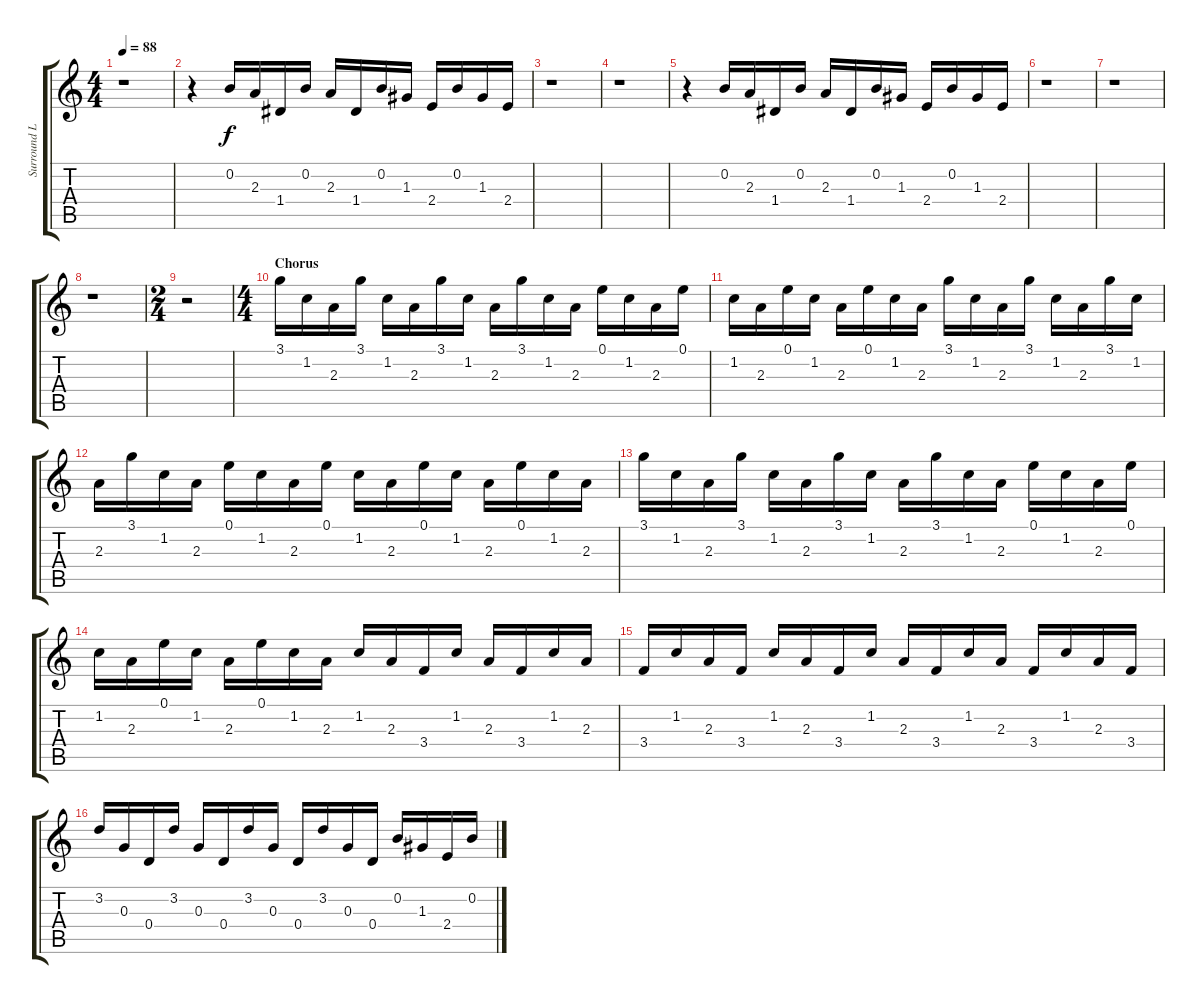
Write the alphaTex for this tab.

\track ("Surround Lead Gt" "Surround L") {instrument electricguitarclean}
\staff {score tabs}
\tuning (E4 B3 G3 D3 A2 E2) {hide}
\ts (4 4)
\tempo 88
\clef g2
\ks c
r.1{dy f} |
r.4 0.2.16 2.3.16 1.4.16 0.2.16 2.3.16 1.4.16 0.2.16 1.3.16 2.4.16 0.2.16 1.3.16 2.4.16 |
r.1 |
r.1 |
r.4 0.2.16 2.3.16 1.4.16 0.2.16 2.3.16 1.4.16 0.2.16 1.3.16 2.4.16 0.2.16 1.3.16 2.4.16 |
r.1 |
r.1 |
r.1 |
\ts (2 4)
r.2 |
\ts (4 4)
\section ("" "Chorus")
3.1.16{volume 7} 1.2.16 2.3.16 3.1.16 1.2.16 2.3.16 3.1.16 1.2.16 2.3.16 3.1.16 1.2.16 2.3.16 0.1.16 1.2.16 2.3.16 0.1.16 |
1.2.16 2.3.16 0.1.16 1.2.16 2.3.16 0.1.16 1.2.16 2.3.16 3.1.16 1.2.16 2.3.16 3.1.16 1.2.16 2.3.16 3.1.16 1.2.16 |
2.3.16 3.1.16 1.2.16 2.3.16 0.1.16 1.2.16 2.3.16 0.1.16 1.2.16 2.3.16 0.1.16 1.2.16 2.3.16 0.1.16 1.2.16 2.3.16 |
3.1.16 1.2.16 2.3.16 3.1.16 1.2.16 2.3.16 3.1.16 1.2.16 2.3.16 3.1.16 1.2.16 2.3.16 0.1.16 1.2.16 2.3.16 0.1.16 |
1.2.16 2.3.16 0.1.16 1.2.16 2.3.16 0.1.16 1.2.16 2.3.16 1.2.16 2.3.16 3.4.16 1.2.16 2.3.16 3.4.16 1.2.16 2.3.16 |
3.4.16 1.2.16 2.3.16 3.4.16 1.2.16 2.3.16 3.4.16 1.2.16 2.3.16 3.4.16 1.2.16 2.3.16 3.4.16 1.2.16 2.3.16 3.4.16 |
3.2.16 0.3.16 0.4.16 3.2.16 0.3.16 0.4.16 3.2.16 0.3.16 0.4.16 3.2.16 0.3.16 0.4.16 0.2.16 1.3.16 2.4.16 0.2.16
